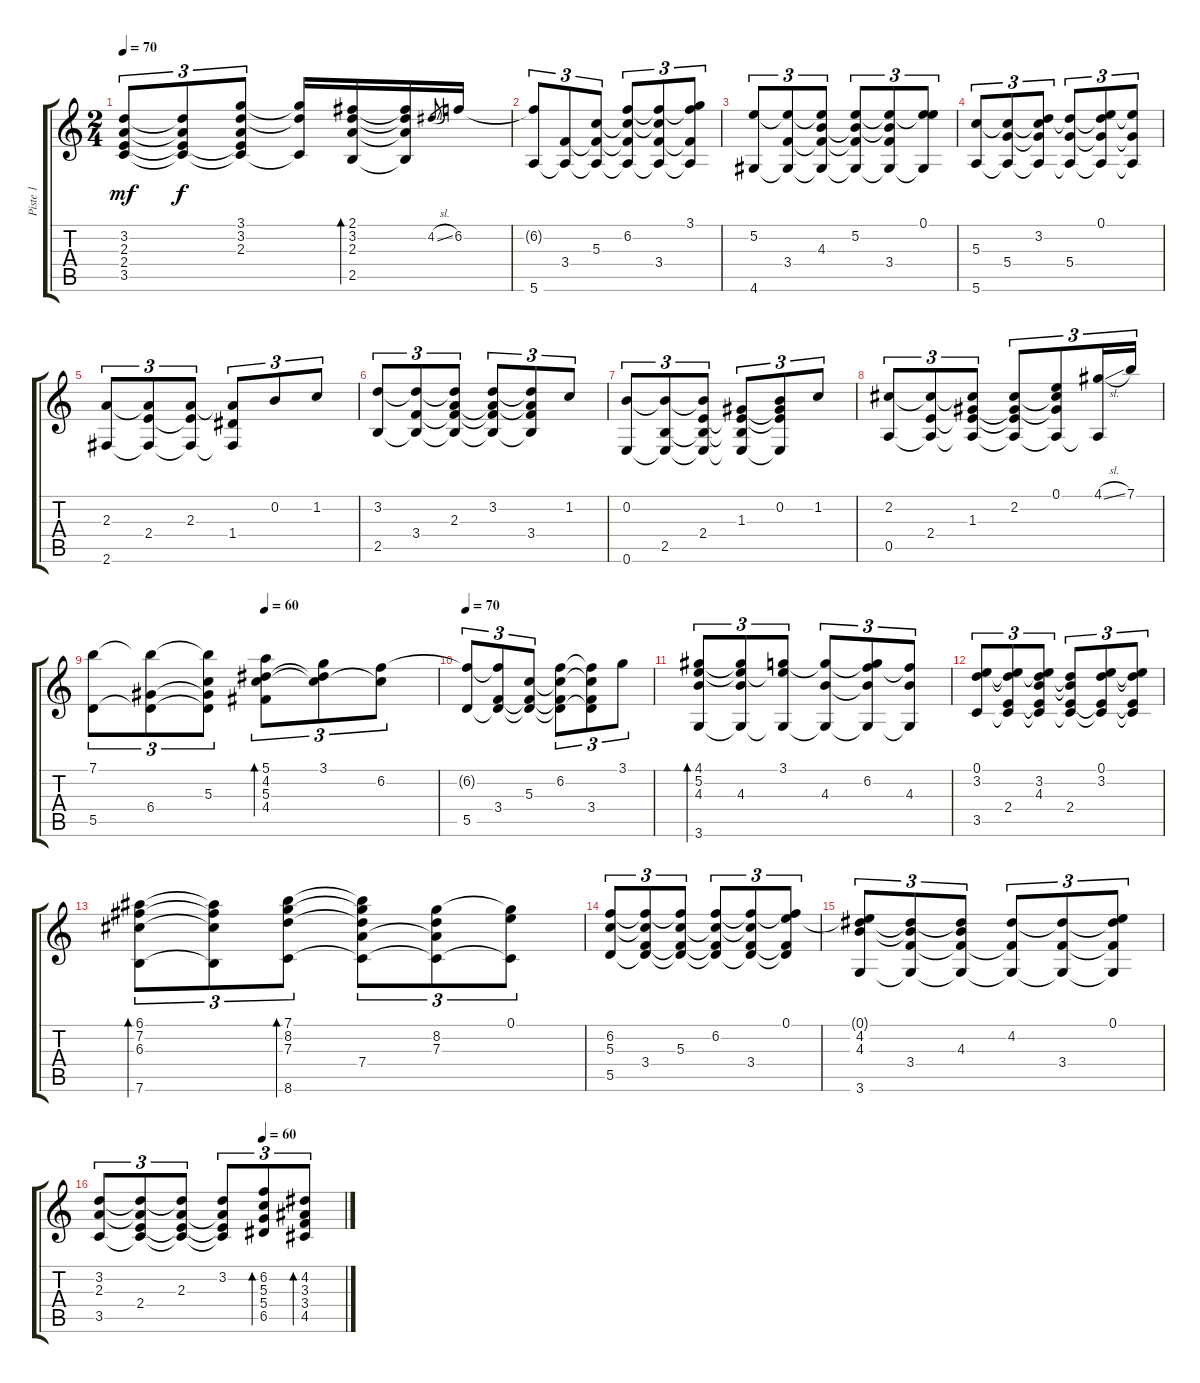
\track ("Piste 1" "Piste 1") {instrument acousticguitarnylon}
\staff {score tabs}
\tuning (E4 B3 G3 D3 A2 E2) {hide}
\ts (2 4)
\tempo 70
\clef g2
\ks c
(3.2 2.3 2.4 3.5).8{tu (3 2) dy mf} (3.2{t} 2.3{t} 2.4{t} 3.5{t}).8{tu (3 2) dy f} (3.1 3.2 2.3 2.4{t} 3.5{t}).8{tu (3 2)} (3.1{t} 3.2{t} 3.5{t}).16 (2.1 3.2 2.3 2.5).16{bd 60} (2.1{t} 3.2{t} 2.3{t} 2.5{t}).16 4.2{sl}.8{gr} 6.2.16 |
(6.2{t} 5.6).8{tu (3 2)} (3.4 5.6{t}).8{tu (3 2)} (5.3 3.4{t} 5.6{t}).8{tu (3 2)} (6.2 5.3{t} 3.4{t} 5.6{t}).8{tu (3 2)} (6.2{t} 5.3{t} 3.4 5.6{t}).8{tu (3 2)} (3.1 6.2{t} 3.4{t} 5.6{t}).8{tu (3 2)} |
(5.2 4.6).8{tu (3 2)} (5.2{t} 3.4 4.6{t}).8{tu (3 2)} (5.2{t} 4.3 3.4{t} 4.6{t}).8{tu (3 2)} (5.2 4.3{t} 3.4{t} 4.6{t}).8{tu (3 2)} (5.2{t} 4.3{t} 3.4 4.6{t}).8{tu (3 2)} (0.1 5.2{t} 4.6{t}).8{tu (3 2)} |
(5.3 5.6).8{tu (3 2)} (5.3{t} 5.4 5.6{t}).8{tu (3 2)} (3.2 5.3{t} 5.4{t} 5.6{t}).8{tu (3 2)} (3.2{t} 5.4 5.6{t}).8{tu (3 2)} (0.1 3.2{t} 5.4{t} 5.6{t}).8{tu (3 2)} (0.1{t} 5.4{t} 5.6{t}).8{tu (3 2)} |
(2.3 2.6).8{tu (3 2)} (2.3{t} 2.4 2.6{t}).8{tu (3 2)} (2.3 2.4{t} 2.6{t}).8{tu (3 2)} (2.3{t} 1.4 2.6{t}).8{tu (3 2)} 0.2.8{tu (3 2)} 1.2.8{tu (3 2)} |
(3.2 2.5).8{tu (3 2)} (3.2{t} 3.4 2.5{t}).8{tu (3 2)} (3.2{t} 2.3 3.4{t} 2.5{t}).8{tu (3 2)} (3.2 2.3{t} 3.4{t} 2.5{t}).8{tu (3 2)} (3.2{t} 2.3{t} 3.4 2.5{t}).8{tu (3 2)} 1.2.8{tu (3 2)} |
(0.2 0.6).8{tu (3 2)} (0.2{t} 2.5 0.6{t}).8{tu (3 2)} (0.2{t} 2.4 2.5{t} 0.6{t}).8{tu (3 2)} (1.3 2.4{t} 2.5{t} 0.6{t}).8{tu (3 2)} (0.2 1.3{t} 2.4{t} 0.6{t}).8{tu (3 2)} 1.2.8{tu (3 2)} |
(2.2 0.5).8{tu (3 2)} (2.2{t} 2.4 0.5{t}).8{tu (3 2)} (2.2{t} 1.3 2.4{t} 0.5{t}).8{tu (3 2)} (2.2 1.3{t} 2.4{t} 0.5{t}).8{tu (3 2)} (0.1 2.2{t} 1.3{t} 0.5{t}).8{tu (3 2)} (4.1{sl} 0.5{t}).16{tu (3 2)} 7.1.16{tu (3 2)} |
\tempo (60 0.5)
(7.1 5.5).8{tu (3 2)} (7.1{t} 6.4 5.5{t}).8{tu (3 2)} (7.1{t} 5.3 6.4{t} 5.5{t}).8{tu (3 2)} (5.1 4.2 5.3 4.4).8{tu (3 2) bd 120} (3.1 4.2{t} 5.3{t}).8{tu (3 2)} (6.2 5.3{t}).8{tu (3 2)} |
\tempo 70
(6.2{t} 5.5).8{tu (3 2)} (6.2{t} 3.4 5.5{t}).8{tu (3 2)} (5.3 3.4{t} 5.5{t}).8{tu (3 2)} (6.2 5.3{t} 3.4{t} 5.5{t}).8{tu (3 2)} (6.2{t} 5.3{t} 3.4 5.5{t}).8{tu (3 2)} 3.1.8{tu (3 2)} |
(4.1 5.2 4.3 3.6).8{tu (3 2) bd 240} (4.1{t} 5.2{t} 4.3 3.6{t}).8{tu (3 2)} (3.1 5.2{t} 3.6{t}).8{tu (3 2)} (3.1{t} 4.3 3.6{t}).8{tu (3 2)} (3.1{t} 6.2 4.3{t} 3.6{t}).8{tu (3 2)} (6.2{t} 4.3 3.6{t}).8{tu (3 2)} |
(0.1 3.2 3.5).8{tu (3 2)} (0.1{t} 3.2{t} 2.4 3.5{t}).8{tu (3 2)} (0.1{t} 3.2 4.3 2.4{t} 3.5{t}).8{tu (3 2)} (3.2{t} 4.3{t} 2.4 3.5{t}).8{tu (3 2)} (0.1 3.2 2.4{t} 3.5{t}).8{tu (3 2)} (0.1{t} 3.2{t} 2.4{t} 3.5{t}).8{tu (3 2)} |
(6.1 7.2 6.3 7.6).8{tu (3 2) bd 120} (6.1{t} 7.2{t} 6.3{t} 7.6{t}).8{tu (3 2)} (7.1 8.2 7.3 8.6).8{tu (3 2) bd 120} (7.1{t} 8.2{t} 7.3{t} 7.4 8.6{t}).8{tu (3 2)} (8.2 7.3 7.4{t} 8.6{t}).8{tu (3 2)} (0.1 8.2{t} 8.6{t}).8{tu (3 2)} |
(6.2 5.3 5.5).8{tu (3 2)} (6.2{t} 5.3{t} 3.4 5.5{t}).8{tu (3 2)} (6.2{t} 5.3 3.4{t} 5.5{t}).8{tu (3 2)} (6.2 5.3{t} 3.4{t} 5.5{t}).8{tu (3 2)} (6.2{t} 5.3{t} 3.4 5.5{t}).8{tu (3 2)} (0.1 6.2{t} 3.4{t} 5.5{t}).8{tu (3 2)} |
(0.1{t} 4.2 4.3 3.6).8{tu (3 2)} (4.2{t} 4.3{t} 3.4 3.6{t}).8{tu (3 2)} (4.2{t} 4.3 3.4{t} 3.6{t}).8{tu (3 2)} (4.2 3.4{t} 3.6{t}).8{tu (3 2)} (4.2{t} 3.4 3.6{t}).8{tu (3 2)} (0.1 4.2{t} 3.4{t} 3.6{t}).8{tu (3 2)} |
\tempo (60 0.6666666666666666)
(3.2 2.3 3.5).8{tu (3 2)} (3.2{t} 2.3{t} 2.4 3.5{t}).8{tu (3 2)} (3.2{t} 2.3 2.4{t} 3.5{t}).8{tu (3 2)} (3.2 2.3{t} 2.4{t} 3.5{t}).8{tu (3 2)} (6.2 5.3 5.4 6.5).8{tu (3 2) bd 120} (4.2 3.3 3.4 4.5).8{tu (3 2) bd 120}
